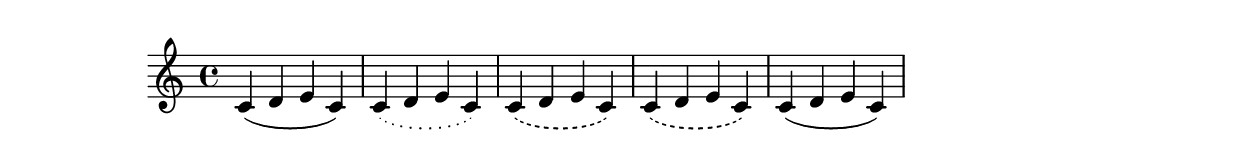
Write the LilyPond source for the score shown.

\version "2.10.0"
\header {texidoc = "@cindex Slur, dotted, dashed
The appearance of slurs may be changed from solid to dotted or dashed.
"
} 
\layout{ ragged-right=##t }


\relative c'{
  c( d e  c) |
  \slurDotted
  c( d e  c) |
  \slurDashed
  c( d e  c) |
  \override Slur #'dash-period = #2.0
  \override Slur #'dash-fraction = #0.4
  c( d e  c) |
  \slurSolid
  c( d e  c) |
}






